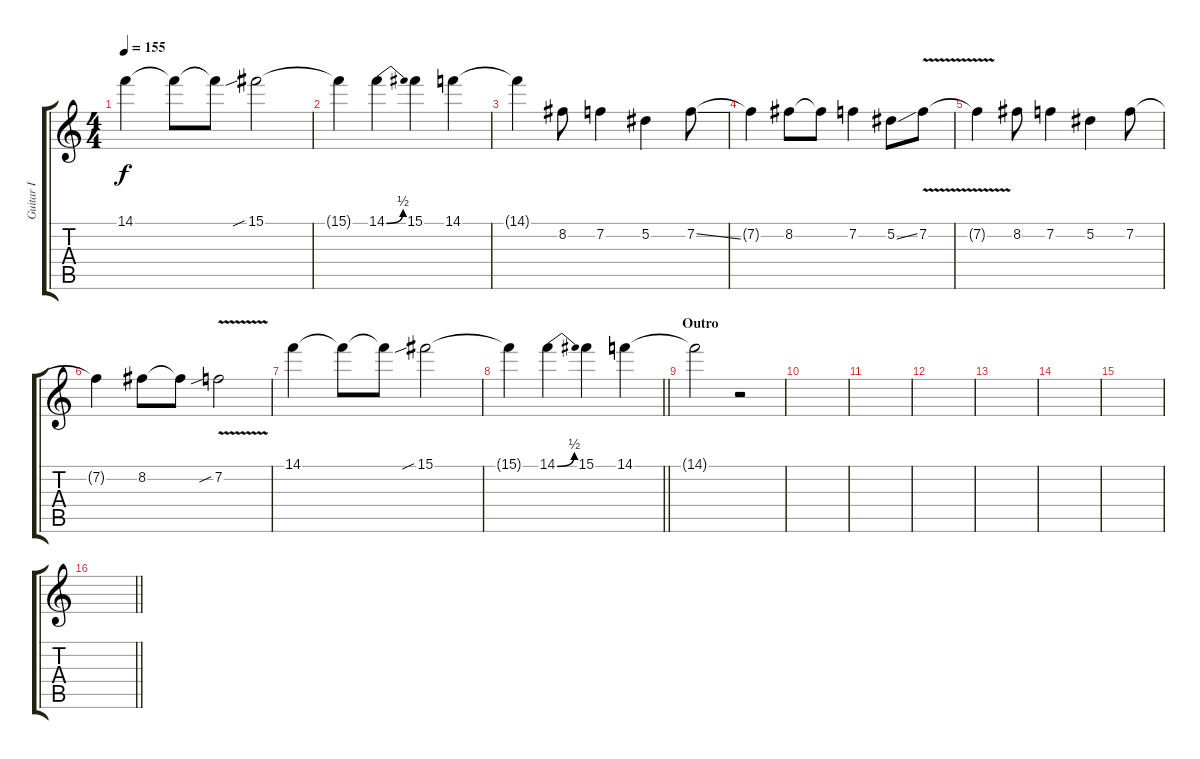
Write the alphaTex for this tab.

\track ("Guitar I" "Guitar I") {instrument distortionguitar}
\staff {score tabs}
\tuning (Eb4 Bb3 Gb3 Db3 Ab2 Eb2) {hide}
\ts (4 4)
\tempo 155
\clef g2
\ks c
14.1.4{dy f} 14.1{t}.8 14.1{t}.8 15.1{sib}.2 |
15.1{t}.4 14.1{be (bend 0 0 60 2)}.4 15.1.4 14.1.4 |
14.1{t}.4 8.2.8 7.2.4 5.2.4 7.2{ss}.8 |
7.2{t}.4 8.2.8 8.2{t}.8 7.2.4 5.2{ss}.8 7.2{v}.8 |
7.2{t}.4 8.2.8 7.2.4 5.2.4 7.2.8 |
7.2{t}.4 8.2.8 8.2{t}.8 7.2{v sib}.2 |
14.1.4 14.1{t}.8 14.1{t}.8 15.1{sib}.2 |
\barLineRight lightlight
15.1{t}.4 14.1{be (bend 0 0 60 2)}.4 15.1.4 14.1.4 |
\section ("" "Outro")
14.1{t}.2 r.2 |
|
|
|
|
|
|
\barLineRight lightlight
